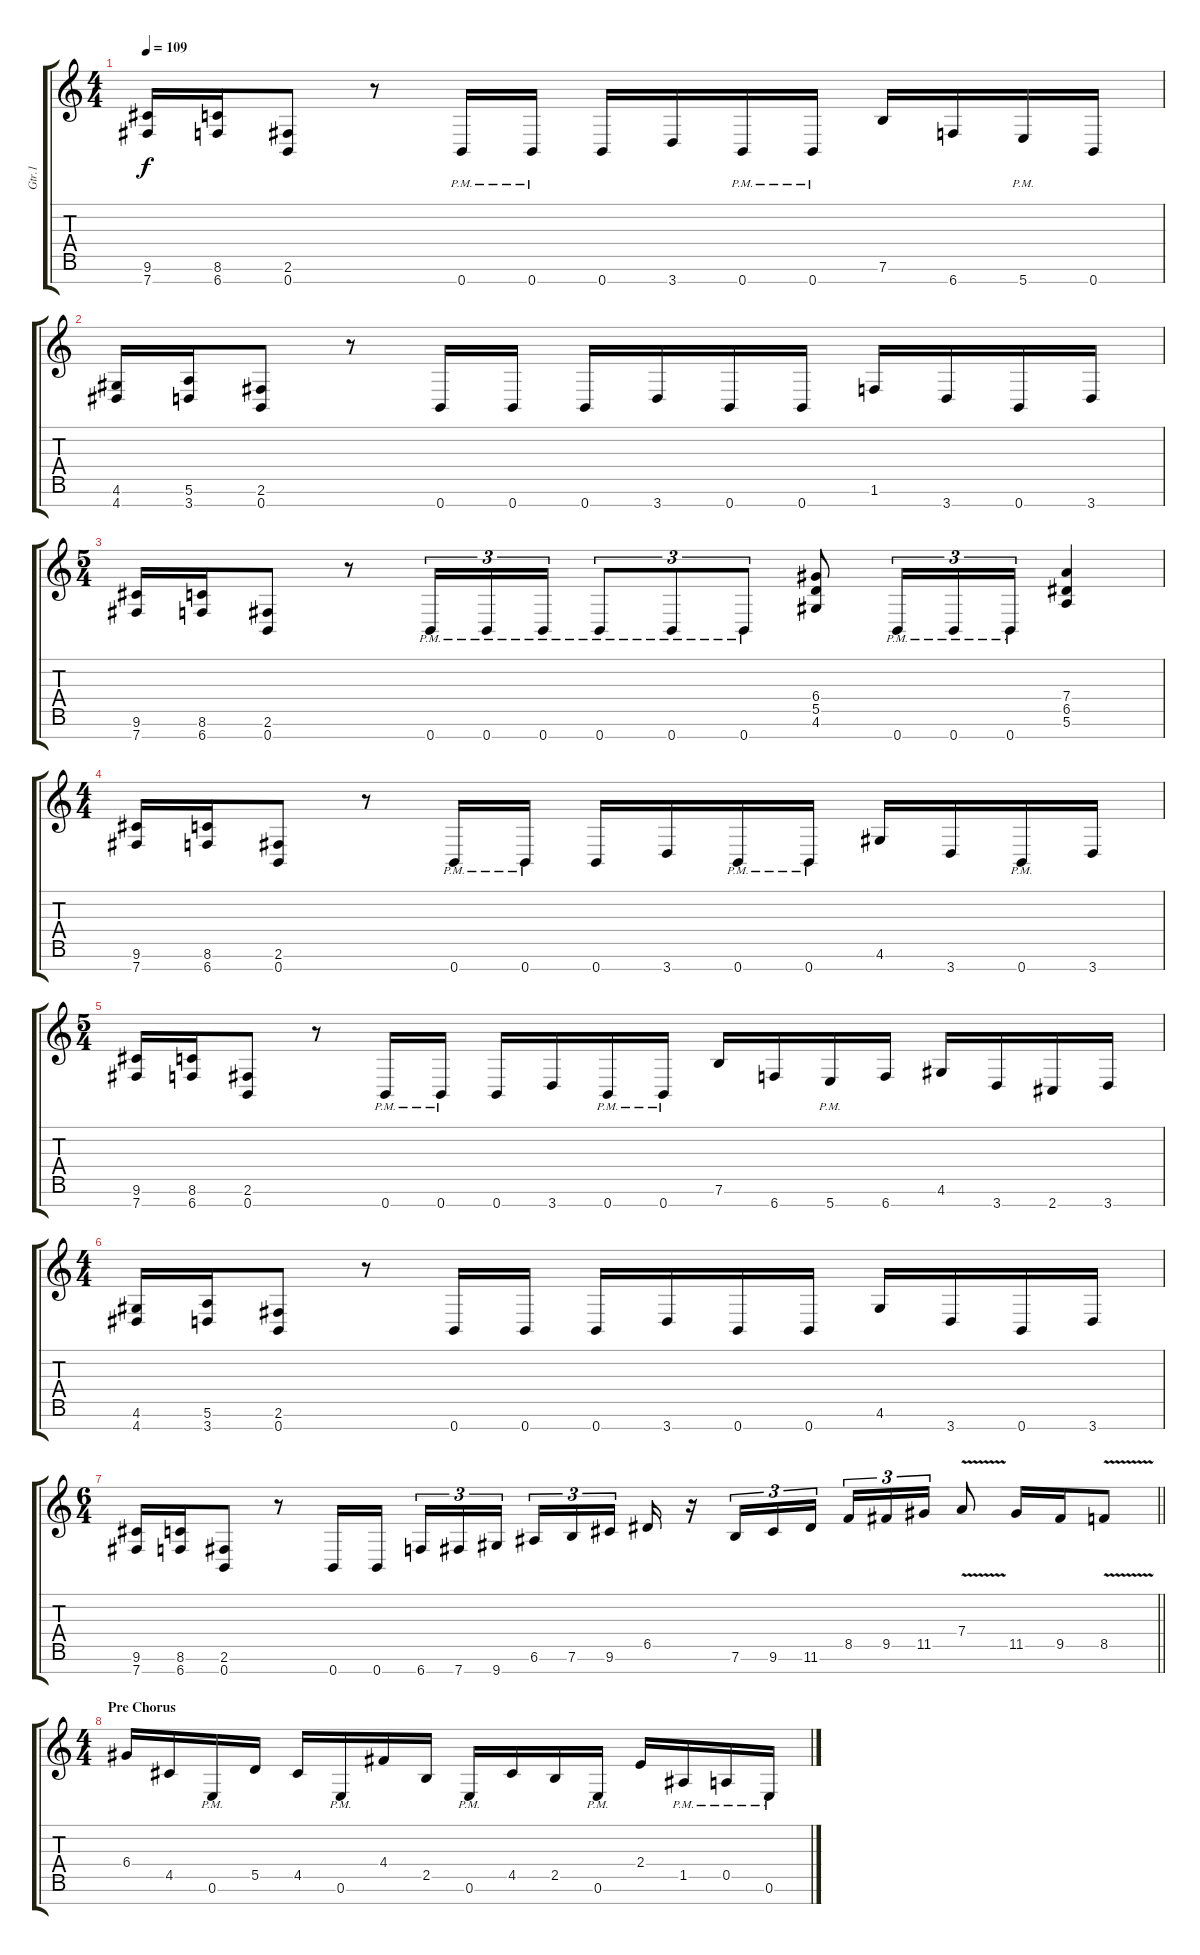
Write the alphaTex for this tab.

\track ("Gtr.1" "Gtr.1") {instrument distortionguitar}
\staff {score tabs}
\tuning (E4 B3 G3 D3 A2 E2 B1) {hide}
\ts (4 4)
\tempo 109
\clef g2
\ks c
(9.6 7.7).16{dy f} (8.6 6.7).16 (2.6 0.7).8 r.8 0.7{pm}.16 0.7{pm}.16 0.7.16 3.7.16 0.7{pm}.16 0.7{pm}.16 7.6.16 6.7.16 5.7{pm}.16 0.7.16 |
(4.6 4.7).16 (5.6 3.7).16 (2.6 0.7).8 r.8 0.7.16 0.7.16 0.7.16 3.7.16 0.7.16 0.7.16 1.6.16 3.7.16 0.7.16 3.7.16 |
\ts (5 4)
(9.6 7.7).16 (8.6 6.7).16 (2.6 0.7).8 r.8 0.7{pm}.16{tu (3 2)} 0.7{pm}.16{tu (3 2)} 0.7{pm}.16{tu (3 2)} 0.7{pm}.8{tu (3 2)} 0.7{pm}.8{tu (3 2)} 0.7{pm}.8{tu (3 2)} (6.4 5.5 4.6).8 0.7{pm}.16{tu (3 2)} 0.7{pm}.16{tu (3 2)} 0.7{pm}.16{tu (3 2)} (7.4 6.5 5.6).4 |
\ts (4 4)
(9.6 7.7).16 (8.6 6.7).16 (2.6 0.7).8 r.8 0.7{pm}.16 0.7{pm}.16 0.7.16 3.7.16 0.7{pm}.16 0.7{pm}.16 4.6.16 3.7.16 0.7{pm}.16 3.7.16 |
\ts (5 4)
(9.6 7.7).16 (8.6 6.7).16 (2.6 0.7).8 r.8 0.7{pm}.16 0.7{pm}.16 0.7.16 3.7.16 0.7{pm}.16 0.7{pm}.16 7.6.16 6.7.16 5.7{pm}.16 6.7.16 4.6.16 3.7.16 2.7.16 3.7.16 |
\ts (4 4)
(4.6 4.7).16 (5.6 3.7).16 (2.6 0.7).8 r.8 0.7.16 0.7.16 0.7.16 3.7.16 0.7.16 0.7.16 4.6.16 3.7.16 0.7.16 3.7.16 |
\ts (6 4)
\barLineRight lightlight
(9.6 7.7).16 (8.6 6.7).16 (2.6 0.7).8 r.8 0.7.16 0.7.16{beam splitsecondary} 6.7.16{tu (3 2)} 7.7.16{tu (3 2)} 9.7.16{tu (3 2) beam splitsecondary} 6.6.16{tu (3 2)} 7.6.16{tu (3 2)} 9.6.16{tu (3 2)} 6.5.16 r.16 7.6.16{tu (3 2)} 9.6.16{tu (3 2)} 11.6.16{tu (3 2) beam splitsecondary} 8.5.16{tu (3 2)} 9.5.16{tu (3 2)} 11.5.16{tu (3 2)} 7.4{v}.8 11.5.16 9.5.16 8.5{v}.8 |
\ts (4 4)
\section ("" "Pre Chorus")
6.4.16 4.5.16 0.6{pm}.16 5.5.16 4.5.16 0.6{pm}.16 4.4.16 2.5.16 0.6{pm}.16 4.5.16 2.5.16 0.6{pm}.16 2.4.16 1.5{pm}.16 0.5{pm}.16 0.6{pm}.16
